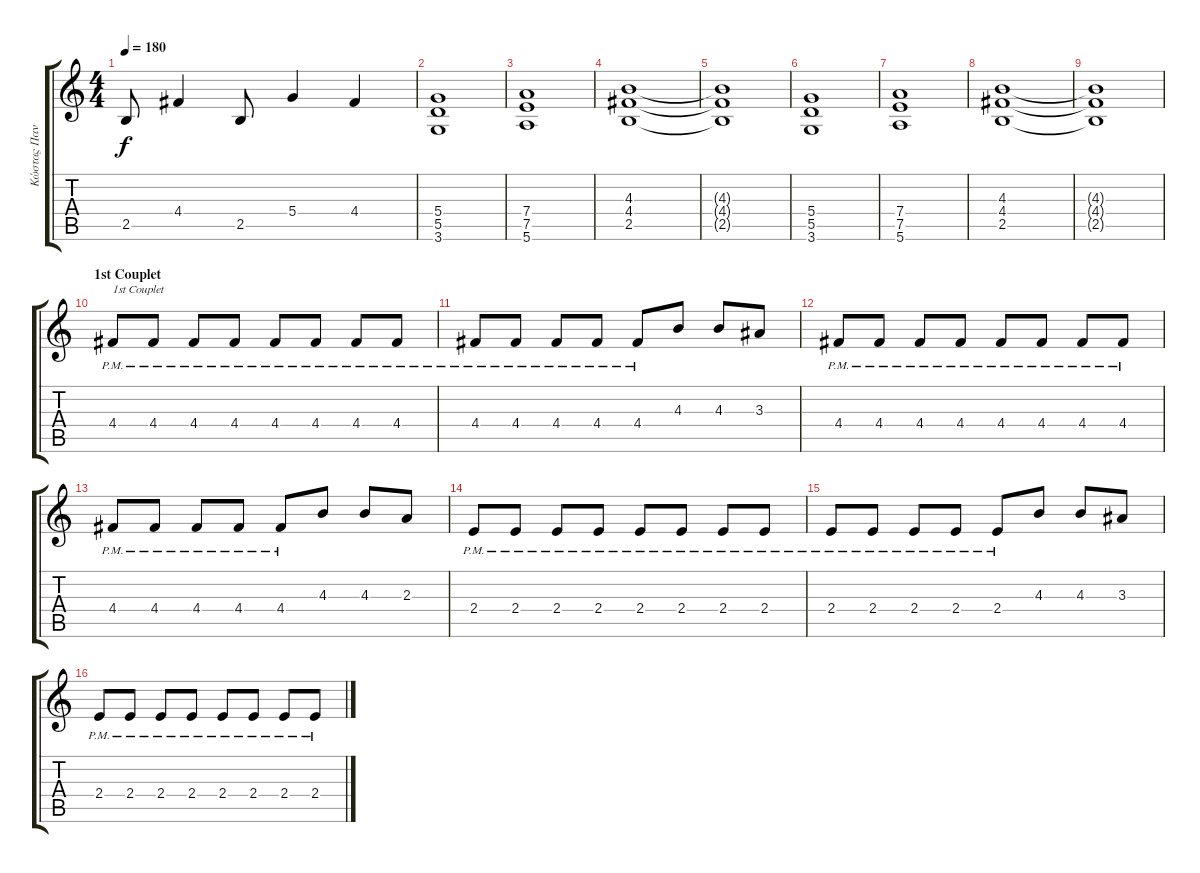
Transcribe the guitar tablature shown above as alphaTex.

\track ("Κώστας Παντέλης (Kostas pantelis)" "Κώστας Παν") {instrument distortionguitar}
\staff {score tabs}
\tuning (E4 B3 G3 D3 A2 E2) {hide}
\ts (4 4)
\tempo 180
\clef g2
\ks c
2.5.8{dy f} 4.4.4 2.5.8 5.4.4 4.4.4 |
(5.4 5.5 3.6).1 |
(7.4 7.5 5.6).1 |
(4.3 4.4 2.5).1 |
(4.3{t} 4.4{t} 2.5{t}).1 |
(5.4 5.5 3.6).1 |
(7.4 7.5 5.6).1 |
(4.3 4.4 2.5).1 |
(4.3{t} 4.4{t} 2.5{t}).1 |
\section ("" "1st Couplet")
4.4{pm}.8{txt "1st Couplet "} 4.4{pm}.8 4.4{pm}.8 4.4{pm}.8 4.4{pm}.8 4.4{pm}.8 4.4{pm}.8 4.4{pm}.8 |
4.4{pm}.8 4.4{pm}.8 4.4{pm}.8 4.4{pm}.8 4.4{pm}.8 4.3.8 4.3.8 3.3.8 |
4.4{pm}.8 4.4{pm}.8 4.4{pm}.8 4.4{pm}.8 4.4{pm}.8 4.4{pm}.8 4.4{pm}.8 4.4{pm}.8 |
4.4{pm}.8 4.4{pm}.8 4.4{pm}.8 4.4{pm}.8 4.4{pm}.8 4.3.8 4.3.8 2.3.8 |
2.4{pm}.8 2.4{pm}.8 2.4{pm}.8 2.4{pm}.8 2.4{pm}.8 2.4{pm}.8 2.4{pm}.8 2.4{pm}.8 |
2.4{pm}.8 2.4{pm}.8 2.4{pm}.8 2.4{pm}.8 2.4{pm}.8 4.3.8 4.3.8 3.3.8 |
2.4{pm}.8 2.4{pm}.8 2.4{pm}.8 2.4{pm}.8 2.4{pm}.8 2.4{pm}.8 2.4{pm}.8 2.4{pm}.8
